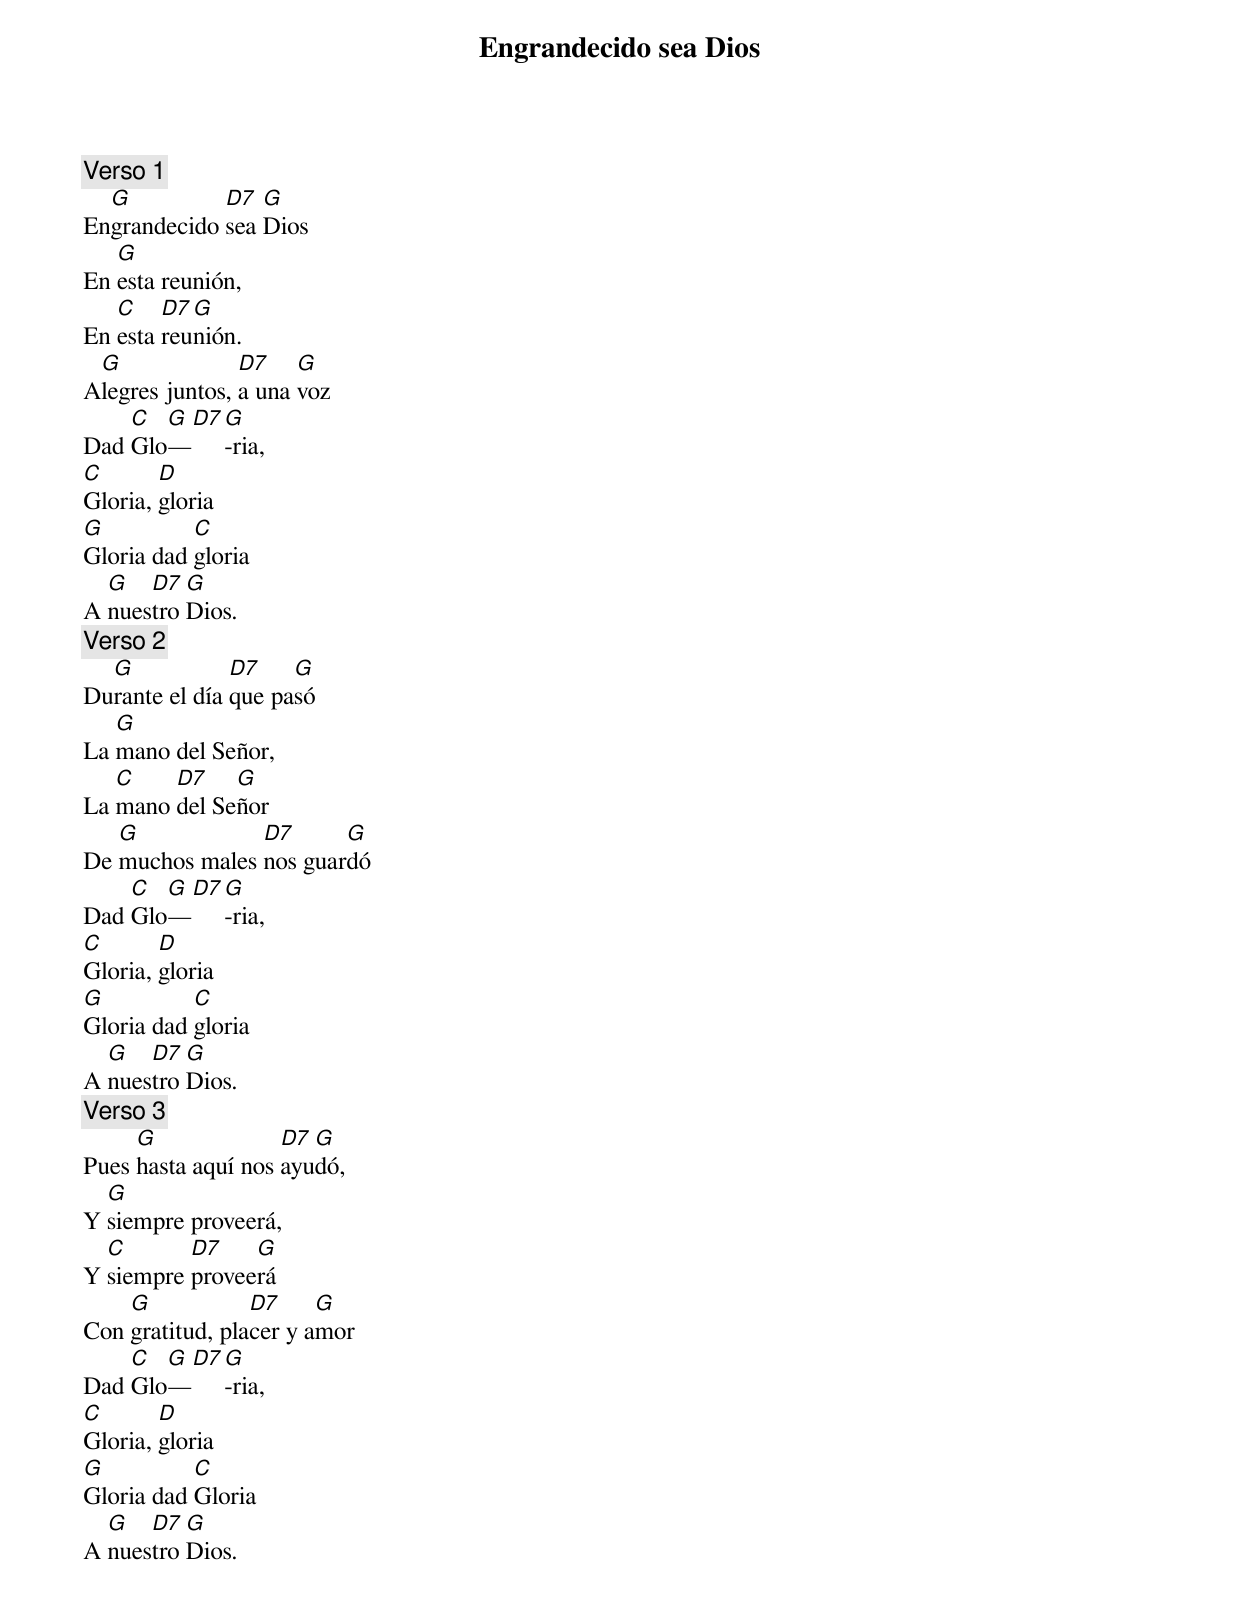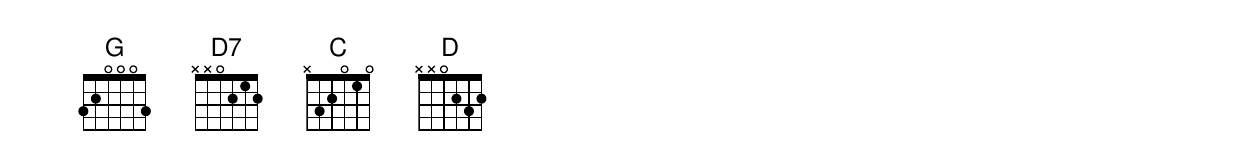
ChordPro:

{title: Engrandecido sea Dios}
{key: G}
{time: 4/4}
{comment: Verso 1}
En[G]grandecido [D7]sea [G]Dios
En [G]esta reunión,
En [C]esta [D7]reu[G]nión.
A[G]legres juntos, [D7]a una [G]voz
Dad [C]Glo[G]—[D7][G]-ria,
[C]Gloria, [D]gloria
[G]Gloria dad [C]gloria
A [G]nues[D7]tro [G]Dios.
{comment: Verso 2}
Du[G]rante el día [D7]que pa[G]só
La [G]mano del Señor,
La [C]mano [D7]del Se[G]ñor
De [G]muchos males [D7]nos guar[G]dó
Dad [C]Glo[G]—[D7][G]-ria,
[C]Gloria, [D]gloria
[G]Gloria dad [C]gloria
A [G]nues[D7]tro [G]Dios.
{comment: Verso 3}
Pues [G]hasta aquí nos [D7]ayu[G]dó,
Y [G]siempre proveerá,
Y [C]siempre [D7]provee[G]rá
Con [G]gratitud, pla[D7]cer y a[G]mor
Dad [C]Glo[G]—[D7][G]-ria,
[C]Gloria, [D]gloria
[G]Gloria dad [C]Gloria
A [G]nues[D7]tro [G]Dios.
